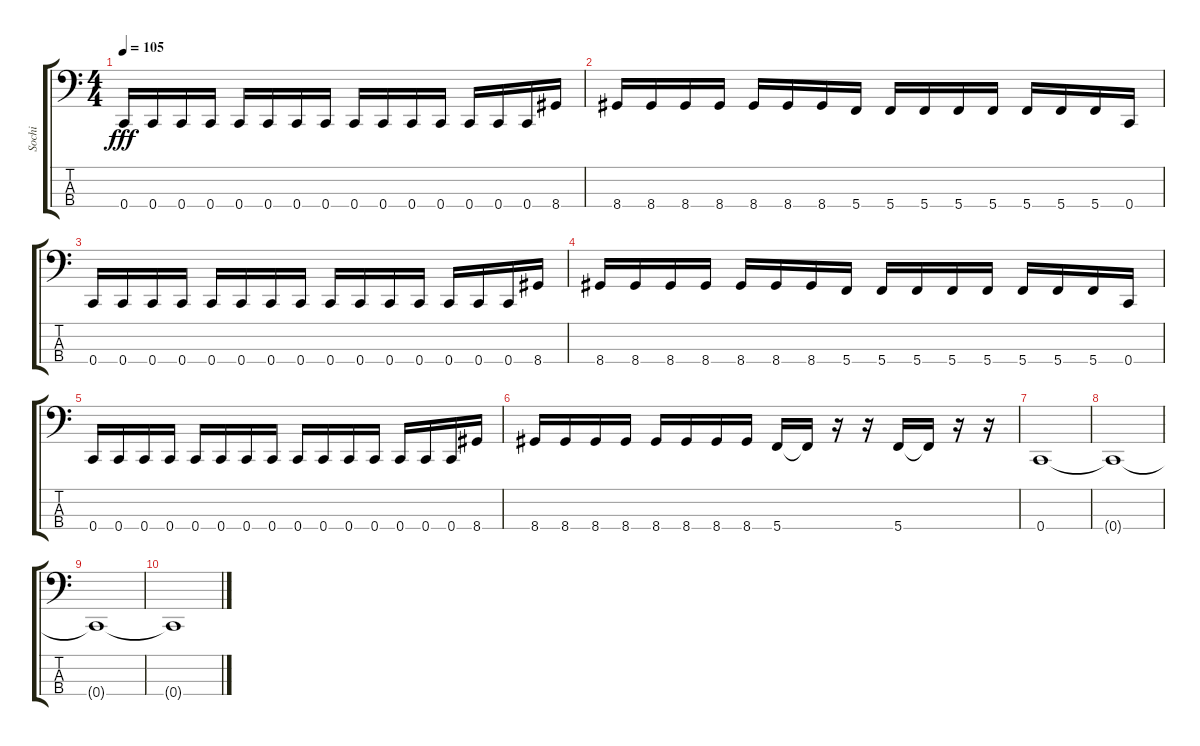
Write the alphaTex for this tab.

\track ("Sochi" "Sochi") {instrument electricbasspick}
\staff {score tabs}
\tuning (F2 C2 G1 C1) {hide}
\ts (4 4)
\tempo 105
\clef f4
\ks c
0.4.16{dy fff} 0.4.16 0.4.16 0.4.16 0.4.16 0.4.16 0.4.16 0.4.16 0.4.16 0.4.16 0.4.16 0.4.16 0.4.16 0.4.16 0.4.16 8.4.16 |
8.4.16 8.4.16 8.4.16 8.4.16 8.4.16 8.4.16 8.4.16 5.4.16 5.4.16 5.4.16 5.4.16 5.4.16 5.4.16 5.4.16 5.4.16 0.4.16 |
0.4.16 0.4.16 0.4.16 0.4.16 0.4.16 0.4.16 0.4.16 0.4.16 0.4.16 0.4.16 0.4.16 0.4.16 0.4.16 0.4.16 0.4.16 8.4.16 |
8.4.16 8.4.16 8.4.16 8.4.16 8.4.16 8.4.16 8.4.16 5.4.16 5.4.16 5.4.16 5.4.16 5.4.16 5.4.16 5.4.16 5.4.16 0.4.16 |
0.4.16 0.4.16 0.4.16 0.4.16 0.4.16 0.4.16 0.4.16 0.4.16 0.4.16 0.4.16 0.4.16 0.4.16 0.4.16 0.4.16 0.4.16 8.4.16 |
8.4.16 8.4.16 8.4.16 8.4.16 8.4.16 8.4.16 8.4.16 8.4.16 5.4.16 5.4{t}.16 r.16 r.16 5.4.16 5.4{t}.16 r.16 r.16 |
0.4.1 |
0.4{t}.1 |
0.4{t}.1{volume 0} |
0.4{t}.1
